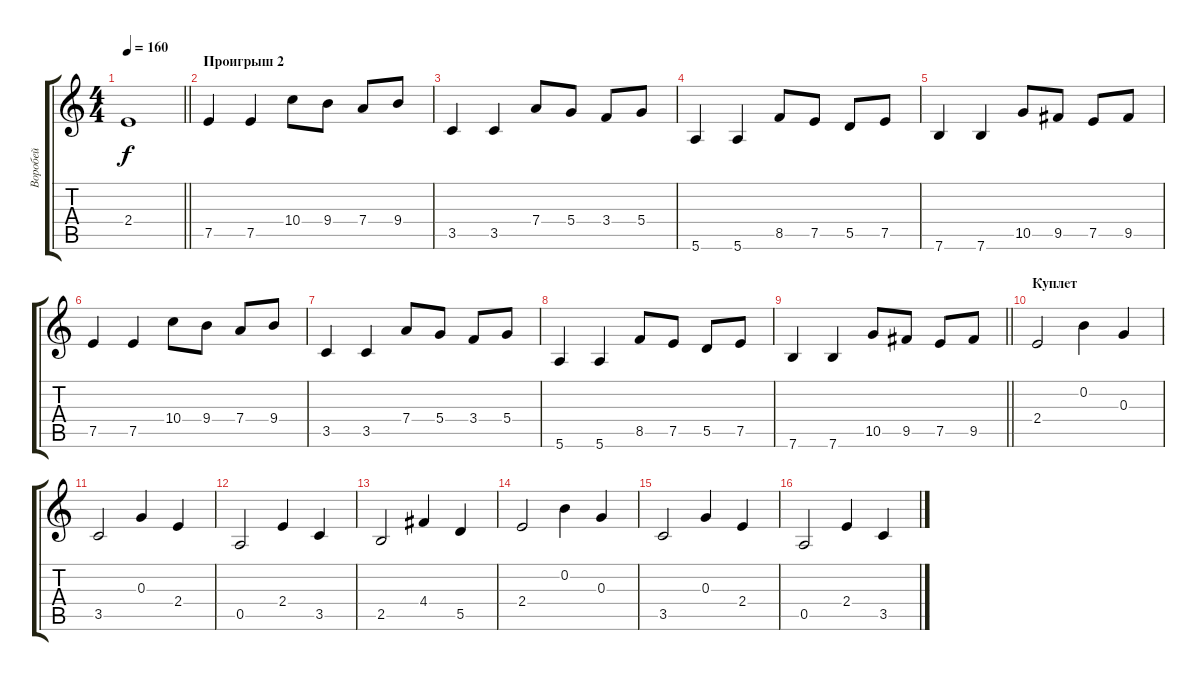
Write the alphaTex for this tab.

\track ("Воробей" "Воробей") {instrument distortionguitar}
\staff {score tabs}
\tuning (E4 B3 G3 D3 A2 E2) {hide}
\ts (4 4)
\tempo 160
\clef g2
\barLineRight lightlight
\ks c
2.4.1{dy f} |
\section ("" "Проигрыш 2")
7.5.4 7.5.4 10.4.8 9.4.8 7.4.8 9.4.8 |
3.5.4 3.5.4 7.4.8 5.4.8 3.4.8 5.4.8 |
5.6.4 5.6.4 8.5.8 7.5.8 5.5.8 7.5.8 |
7.6.4 7.6.4 10.5.8 9.5.8 7.5.8 9.5.8 |
7.5.4 7.5.4 10.4.8 9.4.8 7.4.8 9.4.8 |
3.5.4 3.5.4 7.4.8 5.4.8 3.4.8 5.4.8 |
5.6.4 5.6.4 8.5.8 7.5.8 5.5.8 7.5.8 |
\barLineRight lightlight
7.6.4 7.6.4 10.5.8 9.5.8 7.5.8 9.5.8 |
\section ("" "Куплет")
2.4.2 0.2.4 0.3.4 |
3.5.2 0.3.4 2.4.4 |
0.5.2 2.4.4 3.5.4 |
2.5.2 4.4.4 5.5.4 |
2.4.2 0.2.4 0.3.4 |
3.5.2 0.3.4 2.4.4 |
0.5.2 2.4.4 3.5.4
